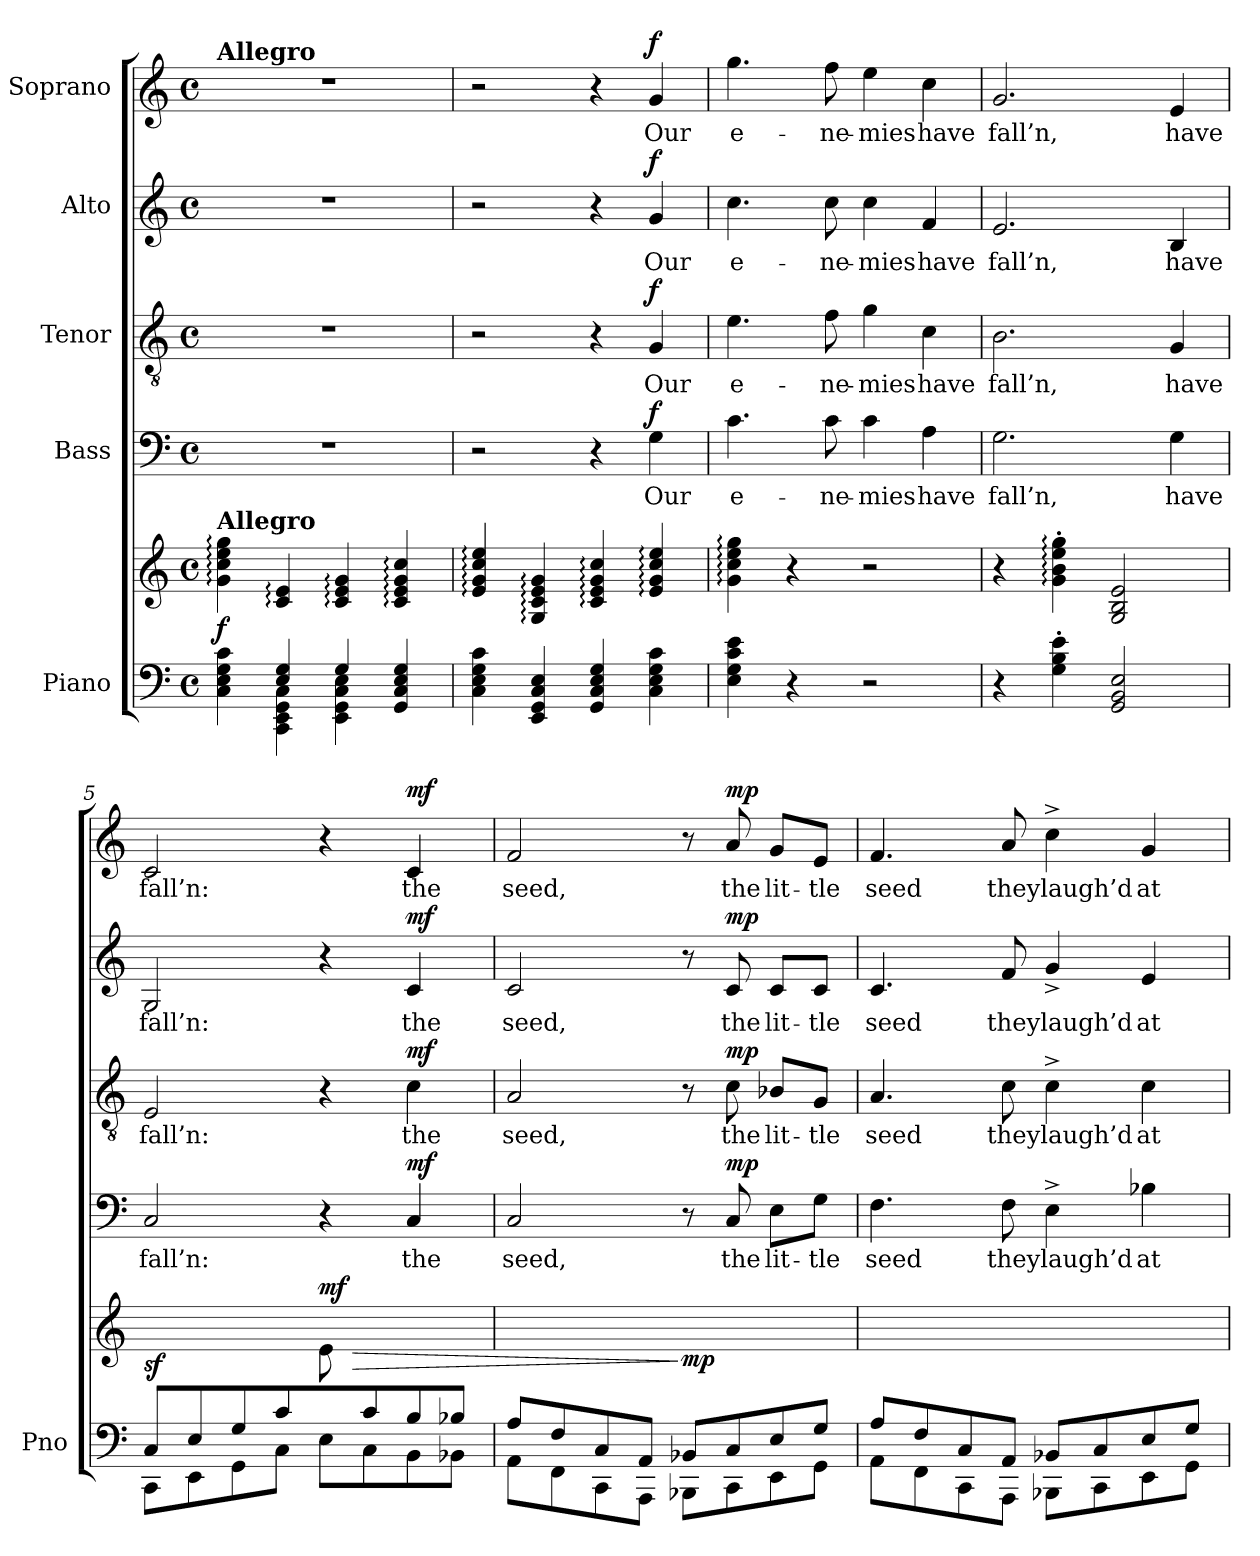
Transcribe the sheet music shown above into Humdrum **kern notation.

**kern	**kern	**dynam	**kern	**text	**dynam	**kern	**text	**dynam	**kern	**text	**dynam	**kern	**text	**dynam
*part5	*part5	*part5	*part4	*part4	*part4	*part3	*part3	*part3	*part2	*part2	*part2	*part1	*part1	*part1
*staff6	*staff5	*staff5/6	*staff4	*staff4	*staff4	*staff3	*staff3	*staff3	*staff2	*staff2	*staff2	*staff1	*staff1	*staff1
*I"Piano	*	*	*I"Bass	*	*	*I"Tenor	*	*	*I"Alto	*	*	*I"Soprano	*	*
*I'Pno	*	*	*	*	*	*	*	*	*	*	*	*	*	*
*clefF4	*clefG2	*	*clefF4	*	*	*clefGv2	*	*	*clefG2	*	*	*clefG2	*	*
*k[]	*k[]	*	*k[]	*	*	*k[]	*	*	*k[]	*	*	*k[]	*	*
*M4/4	*M4/4	*	*M4/4	*	*	*M4/4	*	*	*M4/4	*	*	*M4/4	*	*
*met(c)	*met(c)	*	*met(c)	*	*	*met(c)	*	*	*met(c)	*	*	*met(c)	*	*
*MM132	*MM132	*	*MM132	*	*	*MM132	*	*	*MM132	*	*	*MM132	*	*
=1	=1	=1	=1	=1	=1	=1	=1	=1	=1	=1	=1	=1	=1	=1
*^	*	*	*	*	*	*	*	*	*	*	*	*	*	*
!	!	!	!	!	!	!	!	!	!	!	!	!	!LO:TX:a:B:t=Allegro	!	!
!	!	!LO:TX:a:B:t=Allegro	!	!	!	!	!	!	!	!	!	!	!	!	!
!	!	!	!LO:DY:b	!	!	!	!	!	!	!	!	!	!	!	!
4ryy	4C\ 4E\ 4G\ 4c\	4g\: 4cc\: 4ee\: 4gg\:	f	1r	.	.	1r	.	.	1r	.	.	1r	.	.
4E/ 4G/	4CC\ 4EE\ 4GG\ 4C\	4c/: 4e/:	.	.	.	.	.	.	.	.	.	.	.	.	.
4G/	4EE\ 4GG\ 4C\ 4E\	4c/: 4e/: 4g/:	.	.	.	.	.	.	.	.	.	.	.	.	.
4ryy	4GG/ 4C/ 4E/ 4G/	4c/: 4e/: 4g/: 4cc/:	.	.	.	.	.	.	.	.	.	.	.	.	.
*v	*v	*	*	*	*	*	*	*	*	*	*	*	*	*	*
=2	=2	=2	=2	=2	=2	=2	=2	=2	=2	=2	=2	=2	=2	=2
4C\ 4E\ 4G\ 4c\	4e/: 4g/: 4cc/: 4ee/:	.	2r	.	.	2r	.	.	2r	.	.	2r	.	.
4EE/ 4GG/ 4C/ 4E/	4G/: 4c/: 4e/: 4g/:	.	.	.	.	.	.	.	.	.	.	.	.	.
4GG/ 4C/ 4E/ 4G/	4c/: 4e/: 4g/: 4cc/:	.	4r	.	.	4r	.	.	4r	.	.	4r	.	.
!	!	!	!	!LO:LY:b	!LO:DY:a	!	!LO:LY:b	!LO:DY:a	!	!LO:LY:b	!LO:DY:a	!	!LO:LY:b	!LO:DY:a
4C\ 4E\ 4G\ 4c\	4e/: 4g/: 4cc/: 4ee/:	.	4G\	Our	f	4G/	Our	f	4g/	Our	f	4g/	Our	f
=3	=3	=3	=3	=3	=3	=3	=3	=3	=3	=3	=3	=3	=3	=3
!	!	!	!	!LO:LY:b	!	!	!LO:LY:b	!	!	!LO:LY:b	!	!	!LO:LY:b	!
4E\ 4G\ 4c\ 4e\	4g\: 4cc\: 4ee\: 4gg\:	.	4.c\	e-	.	4.e\	e-	.	4.cc\	e-	.	4.gg\	e-	.
4r	4r	.	.	.	.	.	.	.	.	.	.	.	.	.
!	!	!	!	!LO:LY:b	!	!	!LO:LY:b	!	!	!LO:LY:b	!	!	!LO:LY:b	!
.	.	.	8c\	-ne-	.	8f\	-ne-	.	8cc\	-ne-	.	8ff\	-ne-	.
!	!	!	!	!LO:LY:b	!	!	!LO:LY:b	!	!	!LO:LY:b	!	!	!LO:LY:b	!
2r	2r	.	4c\	-mies	.	4g\	-mies	.	4cc\	-mies	.	4ee\	-mies	.
!	!	!	!	!LO:LY:b	!	!	!LO:LY:b	!	!	!LO:LY:b	!	!	!LO:LY:b	!
.	.	.	4A\	have	.	4c\	have	.	4f/	have	.	4cc\	have	.
=4	=4	=4	=4	=4	=4	=4	=4	=4	=4	=4	=4	=4	=4	=4
!	!	!	!	!LO:LY:b	!	!	!LO:LY:b	!	!	!LO:LY:b	!	!	!LO:LY:b	!
4r	4r	.	2.G\	fall’n,	.	2.B\	fall’n,	.	2.e/	fall’n,	.	2.g/	fall’n,	.
4G\' 4B\' 4e\'	4g\:' 4b\:' 4ee\:' 4gg\:'	.	.	.	.	.	.	.	.	.	.	.	.	.
2GG/ 2BB/ 2E/	2G/ 2B/ 2e/	.	.	.	.	.	.	.	.	.	.	.	.	.
!	!	!	!	!LO:LY:b	!	!	!LO:LY:b	!	!	!LO:LY:b	!	!	!LO:LY:b	!
.	.	.	4G\	have	.	4G/	have	.	4B/	have	.	4e/	have	.
=5	=5	=5	=5	=5	=5	=5	=5	=5	=5	=5	=5	=5	=5	=5
*^	*	*	*	*	*	*	*	*	*	*	*	*	*	*
!	!	!	!LO:DY:b	!	!LO:LY:b	!	!	!LO:LY:b	!	!	!LO:LY:b	!	!	!LO:LY:b	!
8C/L	8CC\L	2ryy	sf	2C/	fall’n:	.	2E/	fall’n:	.	2G/	fall’n:	.	2c/	fall’n:	.
8E/	8EE\	.	.	.	.	.	.	.	.	.	.	.	.	.	.
8G/	8GG\	.	.	.	.	.	.	.	.	.	.	.	.	.	.
8c/J	8C\J	.	.	.	.	.	.	.	.	.	.	.	.	.	.
!	!	!	!LO:HP:b	!	!	!	!	!	!	!	!	!	!	!	!
!	!	!	!LO:DY:n=1:a	!	!	!	!	!	!	!	!	!	!	!	!
8ryy	8E\L	8e\L	> mf	4r	.	.	4r	.	.	4r	.	.	4r	.	.
8c/	8C\	4.ryy	.	.	.	.	.	.	.	.	.	.	.	.	.
!	!	!	!	!	!LO:LY:b	!LO:DY:a	!	!LO:LY:b	!LO:DY:a	!	!LO:LY:b	!LO:DY:a	!	!LO:LY:b	!LO:DY:a
8B/	8BB\	.	.	4C/	the	mf	4c\	the	mf	4c/	the	mf	4c/	the	mf
8B-X/J	8BB-X\J	.	.	.	.	.	.	.	.	.	.	.	.	.	.
!!LO:LB:g=z
=6	=6	=6	=6	=6	=6	=6	=6	=6	=6	=6	=6	=6	=6	=6	=6
!	!	!	!	!	!LO:LY:b	!	!	!LO:LY:b	!	!	!LO:LY:b	!	!	!LO:LY:b	!
8A/L	8AA\L	2ryy	.	2C/	seed,	.	2A/	seed,	.	2c/	seed,	.	2f/	seed,	.
8F/	8FF\	.	.	.	.	.	.	.	.	.	.	.	.	.	.
8C/	8CC\	.	.	.	.	.	.	.	.	.	.	.	.	.	.
8AA/J	8AAA\J	.	.	.	.	.	.	.	.	.	.	.	.	.	.
!	!	!	!LO:DY:n=1:b	!	!	!	!	!	!	!	!	!	!	!	!
8BB-X/L	8BBB-X\L	2ryy	] mp	8r	.	.	8r	.	.	8r	.	.	8r	.	.
!	!	!	!	!	!LO:LY:b	!LO:DY:a	!	!LO:LY:b	!LO:DY:a	!	!LO:LY:b	!LO:DY:a	!	!LO:LY:b	!LO:DY:a
8C/	8CC\	.	.	8C/	the	mp	8c\	the	mp	8c/	the	mp	8a/	the	mp
!	!	!	!	!	!LO:LY:b	!	!	!LO:LY:b	!	!	!LO:LY:b	!	!	!LO:LY:b	!
8E/	8EE\	.	.	8E\L	lit-	.	8B-X/L	lit-	.	8c/L	lit-	.	8g/L	lit-	.
!	!	!	!	!	!LO:LY:b	!	!	!LO:LY:b	!	!	!LO:LY:b	!	!	!LO:LY:b	!
8G/J	8GG\J	.	.	8G\J	-tle	.	8G/J	-tle	.	8c/J	-tle	.	8e/J	-tle	.
=7	=7	=7	=7	=7	=7	=7	=7	=7	=7	=7	=7	=7	=7	=7	=7
!	!	!	!	!	!LO:LY:b	!	!	!LO:LY:b	!	!	!LO:LY:b	!	!	!LO:LY:b	!
8A/L	8AA\L	1ryy	.	4.F\	seed	.	4.A/	seed	.	4.c/	seed	.	4.f/	seed	.
8F/	8FF\	.	.	.	.	.	.	.	.	.	.	.	.	.	.
8C/	8CC\	.	.	.	.	.	.	.	.	.	.	.	.	.	.
!	!	!	!	!	!LO:LY:b	!	!	!LO:LY:b	!	!	!LO:LY:b	!	!	!LO:LY:b	!
8AA/J	8AAA\J	.	.	8F\	they	.	8c\	they	.	8f/	they	.	8a/	they	.
!	!	!	!	!	!LO:LY:b	!	!	!LO:LY:b	!	!	!LO:LY:b	!	!	!LO:LY:b	!
8BB-X/L	8BBB-X\L	.	.	4E^\	laugh’d	.	4c^\	laugh’d	.	4g^/	laugh’d	.	4cc^\	laugh’d	.
8C/	8CC\	.	.	.	.	.	.	.	.	.	.	.	.	.	.
!	!	!	!	!	!LO:LY:b	!	!	!LO:LY:b	!	!	!LO:LY:b	!	!	!LO:LY:b	!
8E/	8EE\	.	.	4B-X\	at	.	4c\	at	.	4e/	at	.	4g/	at	.
8G/J	8GG\J	.	.	.	.	.	.	.	.	.	.	.	.	.	.
*v	*v	*	*	*	*	*	*	*	*	*	*	*	*	*	*
=	=	=	=	=	=	=	=	=	=	=	=	=	=	=
*-	*-	*-	*-	*-	*-	*-	*-	*-	*-	*-	*-	*-	*-	*-
